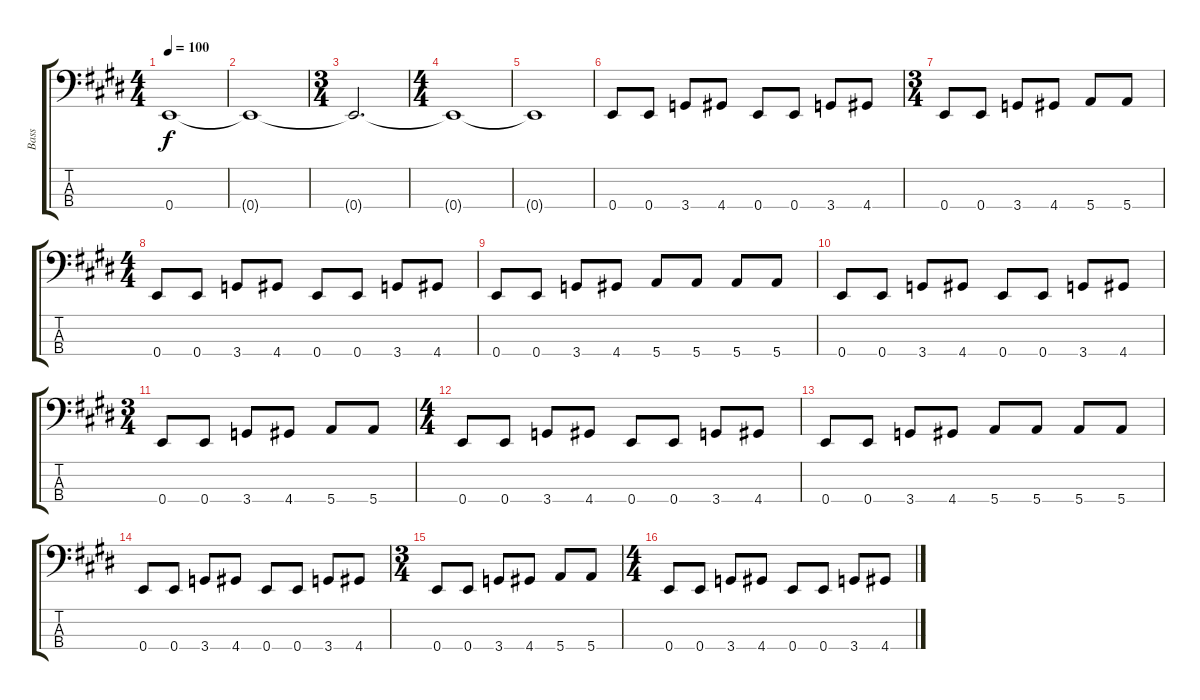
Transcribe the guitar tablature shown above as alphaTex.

\track ("Bass" "Bass") {instrument electricbassfinger}
\staff {score tabs}
\tuning (G2 D2 A1 E1) {hide}
\ts (4 4)
\tempo 100
\clef f4
\ks e
0.4{t}.1{dy f} |
0.4{t}.1 |
\ts (3 4)
0.4{t}.2{d} |
\ts (4 4)
0.4{t}.1 |
0.4{t}.1 |
0.4.8 0.4.8 3.4.8 4.4.8 0.4.8 0.4.8 3.4.8 4.4.8 |
\ts (3 4)
0.4.8 0.4.8 3.4.8 4.4.8 5.4.8 5.4.8 |
\ts (4 4)
0.4.8 0.4.8 3.4.8 4.4.8 0.4.8 0.4.8 3.4.8 4.4.8 |
0.4.8 0.4.8 3.4.8 4.4.8 5.4.8 5.4.8 5.4.8 5.4.8 |
0.4.8 0.4.8 3.4.8 4.4.8 0.4.8 0.4.8 3.4.8 4.4.8 |
\ts (3 4)
0.4.8 0.4.8 3.4.8 4.4.8 5.4.8 5.4.8 |
\ts (4 4)
0.4.8 0.4.8 3.4.8 4.4.8 0.4.8 0.4.8 3.4.8 4.4.8 |
0.4.8 0.4.8 3.4.8 4.4.8 5.4.8 5.4.8 5.4.8 5.4.8 |
0.4.8 0.4.8 3.4.8 4.4.8 0.4.8 0.4.8 3.4.8 4.4.8 |
\ts (3 4)
0.4.8 0.4.8 3.4.8 4.4.8 5.4.8 5.4.8 |
\ts (4 4)
0.4.8 0.4.8 3.4.8 4.4.8 0.4.8 0.4.8 3.4.8 4.4.8
